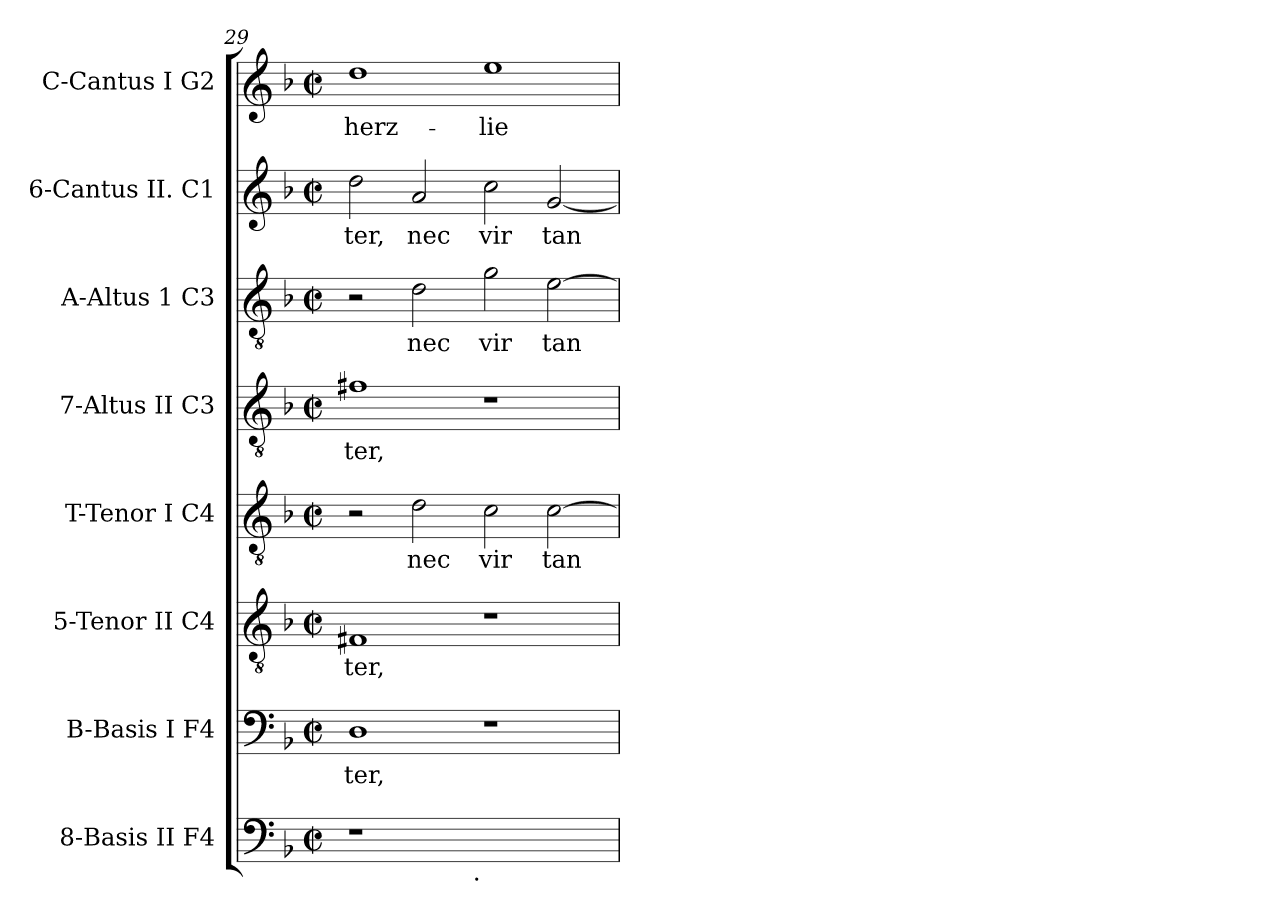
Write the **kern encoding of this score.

**kern	**kern	**text	**kern	**text	**kern	**text	**kern	**text	**kern	**text	**kern	**text	**kern	**text
*part8	*part7	*part7	*part6	*part6	*part5	*part5	*part4	*part4	*part3	*part3	*part2	*part2	*part1	*part1
*staff8	*staff7	*staff7	*staff6	*staff6	*staff5	*staff5	*staff4	*staff4	*staff3	*staff3	*staff2	*staff2	*staff1	*staff1
*I"8-Basis II  F4	*I"B-Basis I  F4	*	*I"5-Tenor II  C4	*	*I"T-Tenor I  C4	*	*I"7-Altus II  C3	*	*I"A-Altus 1  C3	*	*I"6-Cantus II.  C1	*	*I"C-Cantus I  G2	*
*	*I'B	*	*	*	*I'T	*	*	*	*I'A	*	*	*	*I'C	*
*clefF4	*clefF4	*	*clefGv2	*	*clefGv2	*	*clefGv2	*	*clefGv2	*	*clefG2	*	*clefG2	*
*k[b-]	*k[b-]	*	*k[b-]	*	*k[b-]	*	*k[b-]	*	*k[b-]	*	*k[b-]	*	*k[b-]	*
*F:	*F:	*	*F:	*	*F:	*	*F:	*	*F:	*	*F:	*	*F:	*
*M2/2	*M2/2	*	*M2/2	*	*M2/2	*	*M2/2	*	*M2/2	*	*M2/2	*	*M2/2	*
*met(c|)	*met(c|)	*	*met(c|)	*	*met(c|)	*	*met(c|)	*	*met(c|)	*	*met(c|)	*	*met(c|)	*
=29	=29	=29	=29	=29	=29	=29	=29	=29	=29	=29	=29	=29	=29	=29
!	!	!LO:LY:b:cj	!	!LO:LY:b:cj	!	!	!	!LO:LY:b:cj	!	!	!	!LO:LY:b:cj	!	!LO:LY:b:cj
*^	*	*	*	*	*	*	*	*	*	*	*	*	*	*
1r	2ryy	1D	-ter,	1F#X	-ter,	2r	.	1f#X	-ter,	2r	.	2dd\	-ter,	1dd	herz-
!	!	!	!	!	!	!	!LO:LY:b:cj	!	!	!	!LO:LY:b:cj	!	!LO:LY:b:cj	!	!
.	4...ryy	.	.	.	.	2d\	nec	.	.	2d\	nec	2a/	nec	.	.
!	!LO:TX:b:t=.	!	!	!	!	!	!	!	!	!	!	!	!	!	!
.	1ryy	.	.	.	.	.	.	.	.	.	.	.	.	.	.
!	!	!	!	!	!	!	!LO:LY:b:cj	!	!	!	!LO:LY:b:cj	!	!LO:LY:b:cj	!	!LO:LY:b:cj
1ryy	.	1r	.	1r	.	2c\	vir	1r	.	2g\	vir	2cc\	vir	1ee	-lie-
!	!	!	!	!	!	!	!LO:LY:b:cj	!	!	!	!LO:LY:b:cj	!	!LO:LY:b:cj	!	!
.	.	.	.	.	.	[>2c\	tan-	.	.	[>2e\	tan-	[<2g/	tan-	.	.
.	32ryy	.	.	.	.	.	.	.	.	.	.	.	.	.	.
*v	*v	*	*	*	*	*	*	*	*	*	*	*	*	*	*
=	=	=	=	=	=	=	=	=	=	=	=	=	=	=
*-	*-	*-	*-	*-	*-	*-	*-	*-	*-	*-	*-	*-	*-	*-
